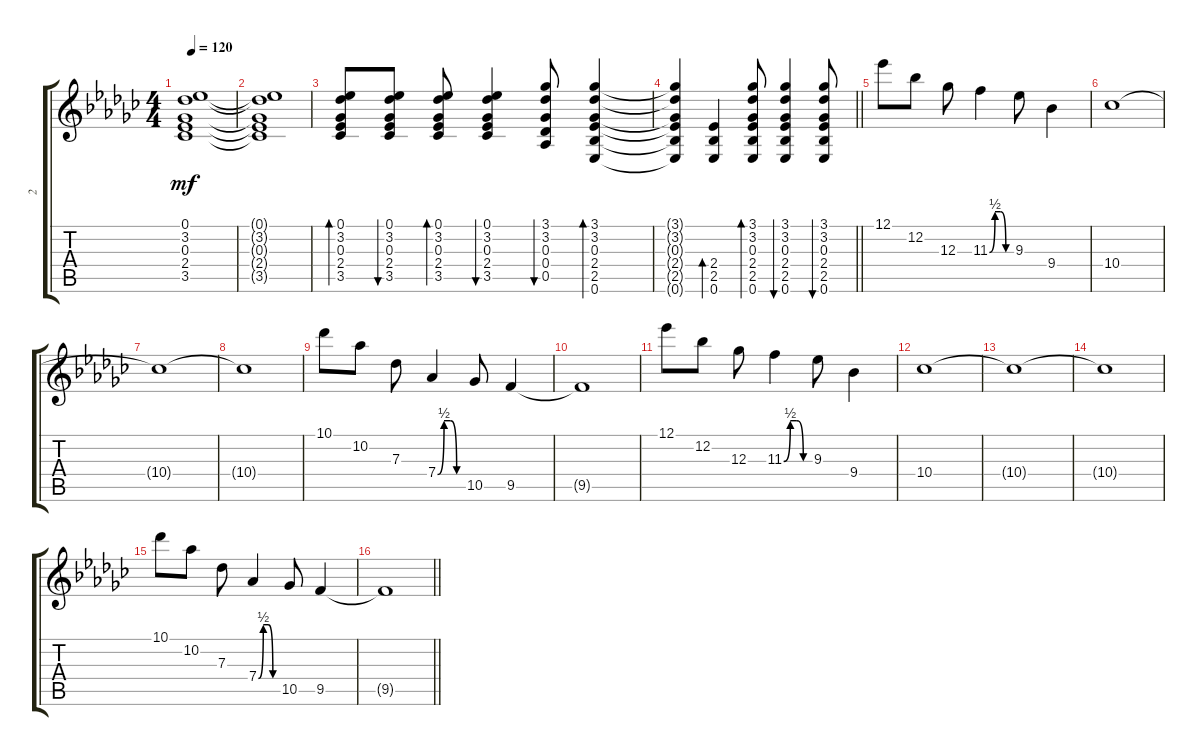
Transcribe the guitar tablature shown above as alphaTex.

\track ("2" "2") {instrument acousticguitarsteel}
\staff {score tabs}
\tuning (Eb4 Bb3 Gb3 Db3 Ab2 Eb2) {hide}
\ts (4 4)
\tempo 120
\clef g2
\ks ebminor
(0.1{t} 3.2{t} 0.3{t} 2.4{t} 3.5{t}).1{dy mf} |
(0.1{t} 3.2{t} 0.3{t} 2.4{t} 3.5{t}).1 |
(0.1 3.2 0.3 2.4 3.5).8{bd 30} (0.1 3.2 0.3 2.4 3.5).8{bu 30} (0.1 3.2 0.3 2.4 3.5).8{bd 30} (0.1 3.2 0.3 2.4 3.5).4{bu 30} (3.1 3.2 0.3 0.4 0.5).8{bu 30} (3.1 3.2 0.3 2.4 2.5 0.6).4{bd 30} |
\barLineRight lightlight
(3.1{t} 3.2{t} 0.3{t} 2.4{t} 2.5{t} 0.6{t}).4 (2.4 2.5 0.6).4{bd 30} (3.1 3.2 0.3 2.4 2.5 0.6).8{bd 30} (3.1 3.2 0.3 2.4 2.5 0.6).4{bu 30} (3.1 3.2 0.3 2.4 2.5 0.6).8{bu 30} |
12.1.8 12.2.8 12.3.8 11.3{be (custom 0 0 15 2 30 2 45 0 60 0)}.4 9.3.8 9.4.4 |
10.4.1 |
10.4{t}.1 |
10.4{t}.1 |
10.1.8 10.2.8 7.3.8 7.4{be (custom 0 0 15 2 30 2 45 0 60 0)}.4 10.5.8 9.5.4 |
9.5{t}.1 |
12.1.8 12.2.8 12.3.8 11.3{be (custom 0 0 15 2 30 2 45 0 60 0)}.4 9.3.8 9.4.4 |
10.4.1 |
10.4{t}.1 |
10.4{t}.1 |
10.1.8 10.2.8 7.3.8 7.4{be (custom 0 0 15 2 30 2 45 0 60 0)}.4 10.5.8 9.5.4 |
\barLineRight lightlight
9.5{t}.1
